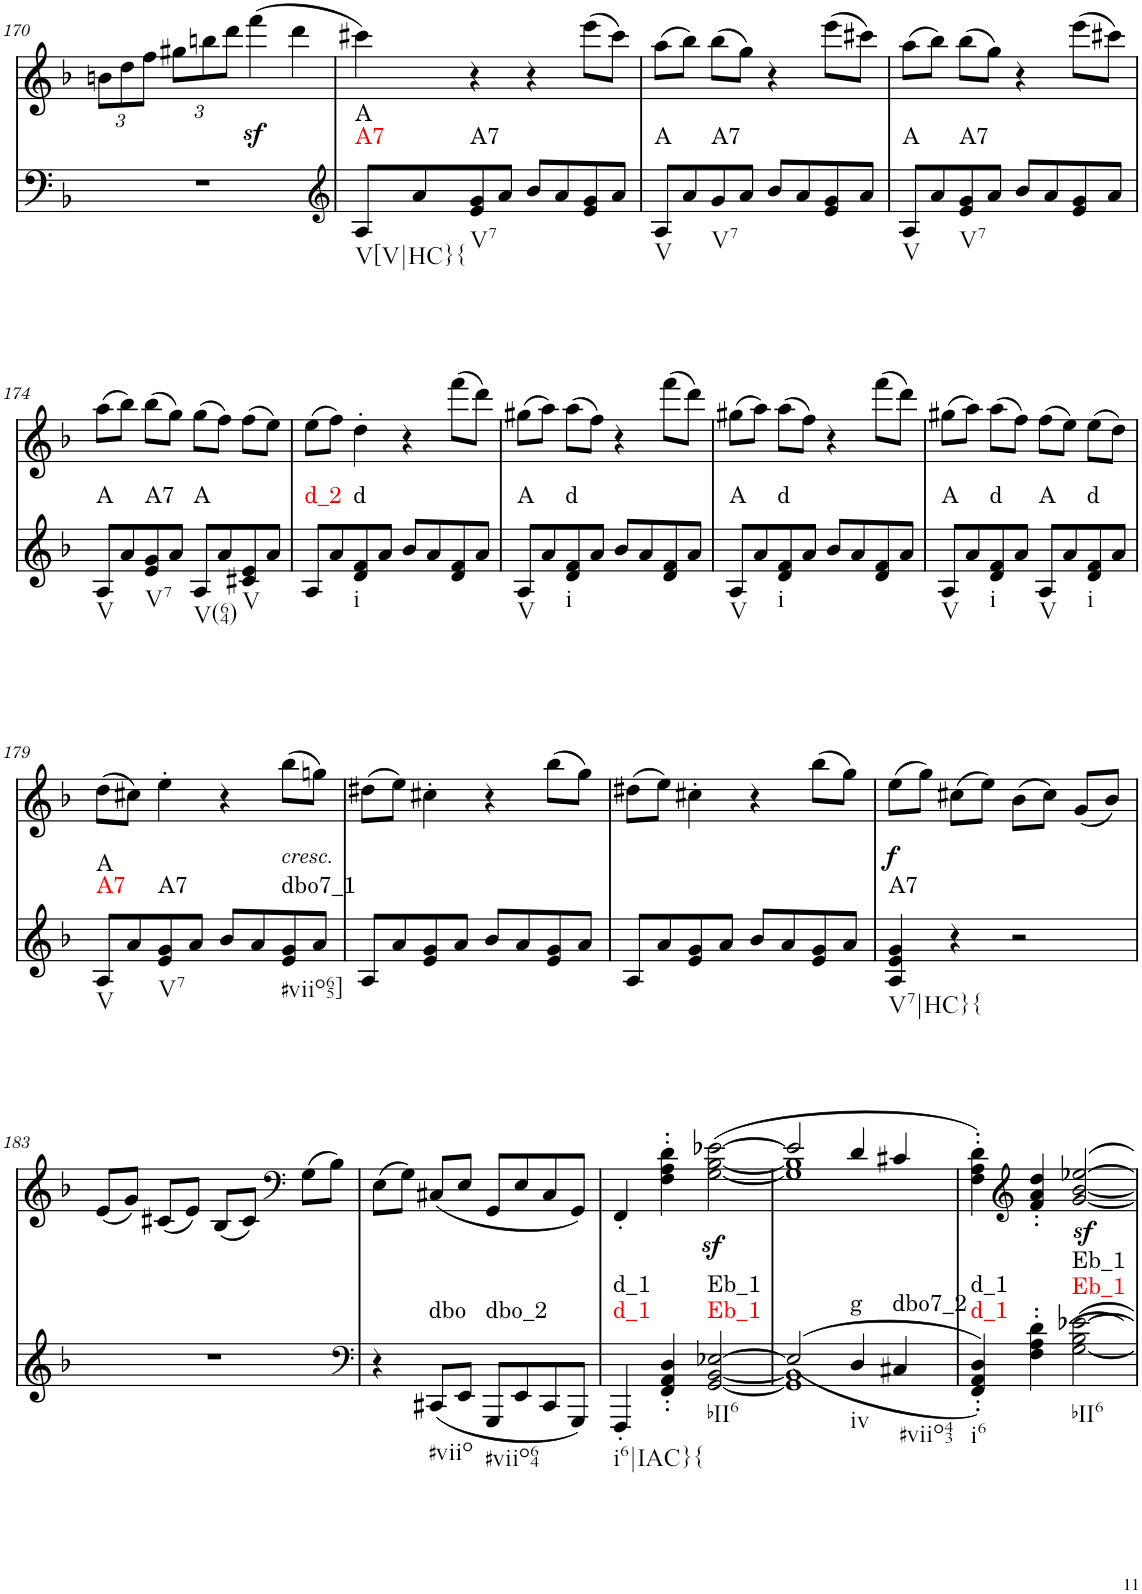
**kern	**harte	**kern	**text	**dynam
*part2	*part2	*part1	*part1	*part1
*staff2	*	*staff1	*staff1	*staff1
*I"piano	*	*I"piano	*	*
*I'Pno	*	*I'Pno	*	*
!!LO:PB:g=z
*clefG2	*	*clefG2	*	*
*k[b-]	*	*k[b-]	*	*
*d:	*	*d:	*	*
*M4/4	*	*M4/4	*	*
*	*	*Xbrackettup	*	*
=170	=170	=170	=170	=170
1r	.	12bn\L	.	.
.	.	12dd\	.	.
.	.	12ff\J	.	.
.	.	12gg#X\L	.	.
.	.	12bbn\	.	.
.	.	12ddd\J	.	.
.	.	(4fffz<\	.	.
.	.	4ddd\	.	.
=171	=171	=171	=171	=171
*clefG2	*	*	*	*
!	!LO:H:n=1:kt=A7	!	!	!
!	!LO:H:n=2:kt=A	!	!	!
8A/L	N N	4ccc#X\)	.	.
8a/	.	.	.	.
!	!LO:H:kt=A7	!	!	!
8e/ 8g/	N	4r	.	.
8a/J	.	.	.	.
8b-/L	.	4r	.	.
8a/	.	.	.	.
8e/ 8g/	.	(8eee\L	.	.
8a/J	.	8ccc#\J)	.	.
=172	=172	=172	=172	=172
!	!LO:H:kt=A	!	!	!
8A/L	N	(8aa\L	.	.
8a/	.	8bb-\J)	.	.
!	!LO:H:kt=A7	!	!	!
8g/	N	(8bb-\L	.	.
8a/J	.	8gg\J)	.	.
8b-/L	.	4r	.	.
8a/	.	.	.	.
8e/ 8g/	.	(8eee\L	.	.
8a/J	.	8ccc#X\J)	.	.
=173	=173	=173	=173	=173
!	!LO:H:kt=A	!	!	!
8A/L	N	(8aa\L	.	.
8a/	.	8bb-\J)	.	.
!	!LO:H:kt=A7	!	!	!
8e/ 8g/	N	(8bb-\L	.	.
8a/J	.	8gg\J)	.	.
8b-/L	.	4r	.	.
8a/	.	.	.	.
8e/ 8g/	.	(8eee\L	.	.
8a/J	.	8ccc#X\J)	.	.
!!LO:LB:g=z
=174	=174	=174	=174	=174
!	!LO:H:kt=A	!	!	!
8A/L	N	(8aa\L	.	.
8a/	.	8bb-\J)	.	.
!	!LO:H:kt=A7	!	!	!
8e/ 8g/	N	(8bb-\L	.	.
8a/J	.	8gg\J)	.	.
!	!LO:H:kt=A	!	!	!
8A/L	N	(8gg\L	.	.
8a/	.	8ff\J)	.	.
8c#X/ 8e/	.	(8ff\L	.	.
8a/J	.	8ee\J)	.	.
=175	=175	=175	=175	=175
!	!LO:H:kt=d_2	!	!	!
8A/L	N	(8ee\L	.	.
8a/	.	8ff\J)	.	.
!	!LO:H:kt=d	!	!	!
8d/ 8f/	N	4dd'\	.	.
8a/J	.	.	.	.
8b-/L	.	4r	.	.
8a/	.	.	.	.
8d/ 8f/	.	(8fff\L	.	.
8a/J	.	8ddd\J)	.	.
=176	=176	=176	=176	=176
!	!LO:H:kt=A	!	!	!
8A/L	N	(8gg#X\L	.	.
8a/	.	8aa\J)	.	.
!	!LO:H:kt=d	!	!	!
8d/ 8f/	N	(8aa\L	.	.
8a/J	.	8ff\J)	.	.
8b-/L	.	4r	.	.
8a/	.	.	.	.
8d/ 8f/	.	(8fff\L	.	.
8a/J	.	8ddd\J)	.	.
=177	=177	=177	=177	=177
!	!LO:H:kt=A	!	!	!
8A/L	N	(8gg#X\L	.	.
8a/	.	8aa\J)	.	.
!	!LO:H:kt=d	!	!	!
8d/ 8f/	N	(8aa\L	.	.
8a/J	.	8ff\J)	.	.
8b-/L	.	4r	.	.
8a/	.	.	.	.
8d/ 8f/	.	(8fff\L	.	.
8a/J	.	8ddd\J)	.	.
=178	=178	=178	=178	=178
!	!LO:H:kt=A	!	!	!
8A/L	N	(8gg#X\L	.	.
8a/	.	8aa\J)	.	.
!	!LO:H:kt=d	!	!	!
8d/ 8f/	N	(8aa\L	.	.
8a/J	.	8ff\J)	.	.
!	!LO:H:kt=A	!	!	!
8A/L	N	(8ff\L	.	.
8a/	.	8ee\J)	.	.
!	!LO:H:kt=d	!	!	!
8d/ 8f/	N	(8ee\L	.	.
8a/J	.	8dd\J)	.	.
!!LO:LB:g=z
=179	=179	=179	=179	=179
!	!LO:H:n=1:kt=A7	!	!	!
!	!LO:H:n=2:kt=A	!	!	!
8A/L	N N	(8dd\L	.	.
8a/	.	8cc#X\J)	.	.
!	!LO:H:kt=A7	!	!	!
8e/ 8g/	N	4ee'\	.	.
8a/J	.	.	.	.
8b-/L	.	4r	.	.
8a/	.	.	.	.
!	!	!LO:TX:b:i:t=cresc.	!	!
!	!LO:H:kt=dbo7_1	!	!LO:LY:b	!
8e/ 8g/	N	(8bb-\L	<	.
8a/J	.	8ggn\J)	.	.
=180	=180	=180	=180	=180
8A/L	.	(8dd#X\L	.	.
8a/	.	8ee\J)	.	.
8e/ 8g/	.	4cc#X'\	.	.
8a/J	.	.	.	.
8b-/L	.	4r	.	.
8a/	.	.	.	.
8e/ 8g/	.	(8bb-\L	.	.
8a/J	.	8gg\J)	.	.
=181	=181	=181	=181	=181
8A/L	.	(8dd#X\L	.	.
8a/	.	8ee\J)	.	.
8e/ 8g/	.	4cc#X'\	.	.
8a/J	.	.	.	.
8b-/L	.	4r	.	.
8a/	.	.	.	.
8e/ 8g/	.	(8bb-\L	.	.
8a/J	.	8gg\J)	.	.
=182	=182	=182	=182	=182
!	!LO:H:kt=A7	!	!LO:LY:b	!LO:DY:b
4A/ 4e/ 4g/	N	(8ee\L	f	f
.	.	8gg\J)	.	.
4r	.	(8cc#X\L	.	.
.	.	8ee\J)	.	.
2r	.	(8b-\L	.	.
.	.	8cc#\J)	.	.
.	.	(8g/L	.	.
.	.	8b-/J)	.	.
!!LO:LB:g=z
=183	=183	=183	=183	=183
1r	.	(8e/L	.	.
.	.	8g/J)	.	.
.	.	(8c#X/L	.	.
.	.	8e/J)	.	.
.	.	(8B-/L	.	.
.	.	8c#/J)	.	.
*	*	*clefF4	*	*
.	.	(8G\L	.	.
.	.	8B-\J)	.	.
=184	=184	=184	=184	=184
*clefF4	*	*	*	*
4r	.	(8E\L	.	.
.	.	8G\J)	.	.
!	!LO:H:kt=dbo	!	!	!
(8CC#X/L	N	(8C#X/L	.	.
8EE/J	.	8E/J	.	.
!	!LO:H:kt=dbo_2	!	!	!
8GGG/L	N	8GG/L	.	.
8EE/	.	8E/	.	.
8CC#/	.	8C#/	.	.
8GGG/J)	.	8GG/J)	.	.
=185	=185	=185	=185	=185
!	!LO:H:n=1:kt=d_1	!	!	!
!	!LO:H:n=2:kt=d_1	!	!	!
4FFF'/	N N	4FF'/	.	.
4FF/' 4AA/' 4D/'	.	4F\' 4A\' 4d\'	.	.
!	!LO:H:n=1:kt=Eb_1	!	!	!
!	!LO:H:n=2:kt=Eb_1	!	!	!
[<2GG/ [2BB-/ [2E-X/	N N	([2G\z< [2B-\z< [>2e-X\z<	.	.
=186	=186	=186	=186	=186
*^	*	*^	*	*
(<(2E-/]	1GG] 1BB-]	.	2e-/]	1G] 1B-]	.	.
!	!	!LO:H:kt=g	!	!	!	!
4D/	.	N	4d/	.	.	.
!	!	!LO:H:kt=dbo7_2	!	!	!	!
4C#X/	.	N	4c#X/	.	.	.
*v	*v	*	*	*	*	*
*	*	*v	*v	*	*
=187	=187	=187	=187	=187
!	!LO:H:n=1:kt=d_1	!	!	!
!	!LO:H:n=2:kt=d_1	!	!	!
4FF/' 4AA/' 4D/'))	N N	4F\' 4A\' 4d\')	.	.
*	*	*clefG2	*	*
4F\' 4A\' 4d\'	.	4f/' 4a/' 4dd/'	.	.
!	!LO:H:n=1:kt=Eb_1	!	!	!
!	!LO:H:n=2:kt=Eb_1	!	!	!
[2G\ 2B-\ [>2e-X\	N N	[2g/z< [2b-/z< [2ee-X/z<	.	.
=	=	=	=	=
*-	*-	*-	*-	*-
